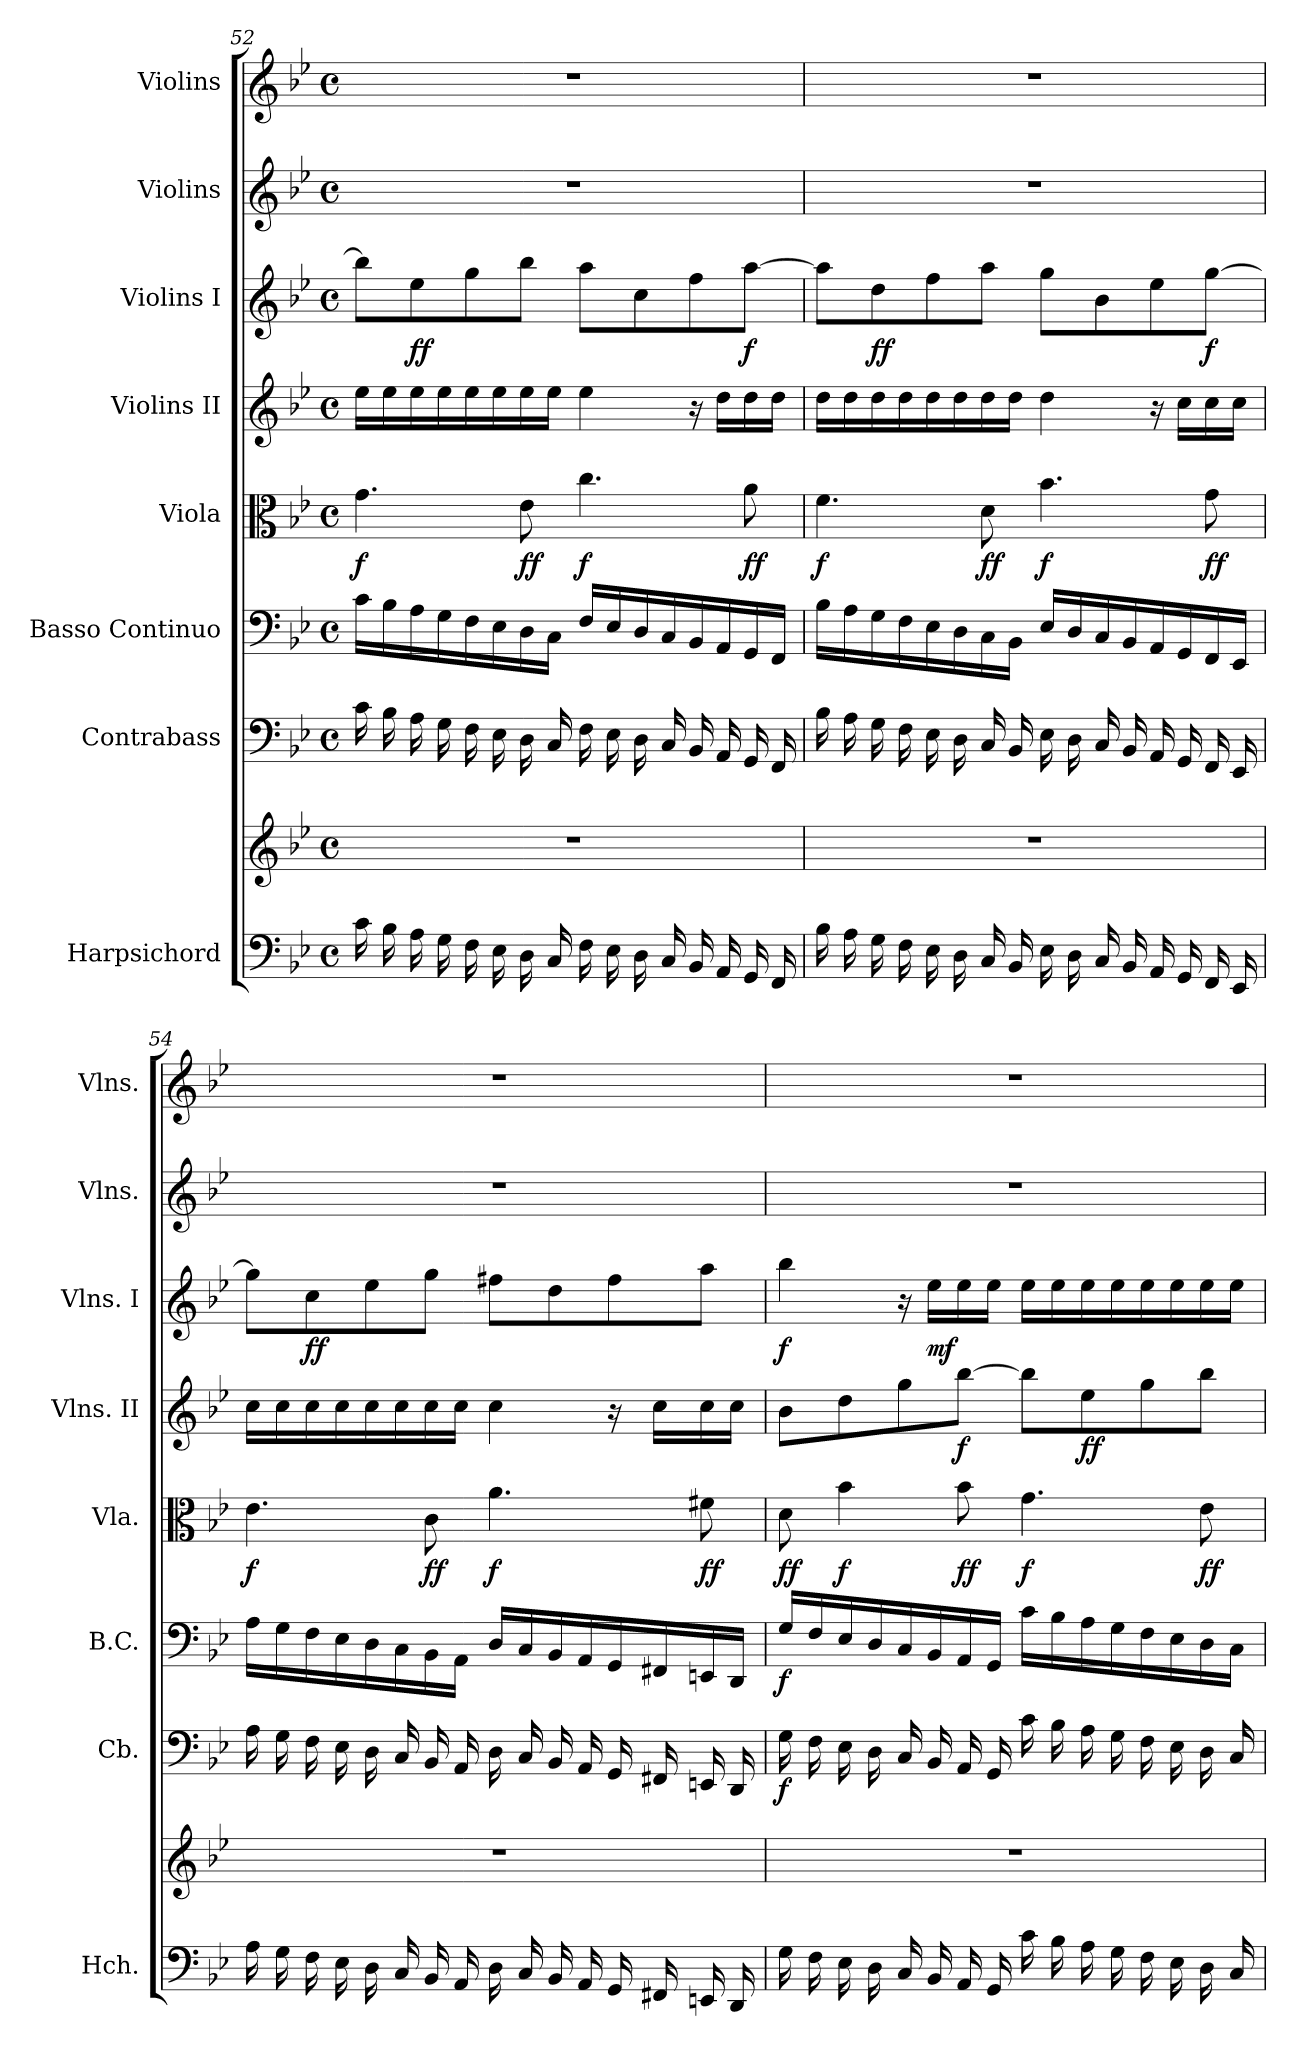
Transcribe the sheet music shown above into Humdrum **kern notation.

**kern	**kern	**kern	**dynam	**kern	**dynam	**kern	**dynam	**kern	**dynam	**kern	**dynam	**kern	**kern
*part8	*part8	*part7	*part7	*part6	*part6	*part5	*part5	*part4	*part4	*part3	*part3	*part2	*part1
*staff9	*staff8	*staff7	*staff7	*staff6	*staff6	*staff5	*staff5	*staff4	*staff4	*staff3	*staff3	*staff2	*staff1
*I"Harpsichord	*	*I"Contrabass	*	*I"Basso Continuo	*	*I"Viola	*	*I"Violins II	*	*I"Violins I	*	*I"Violins	*I"Violins
*I'Hch.	*	*I'Cb.	*	*I'B.C.	*	*I'Vla.	*	*I'Vlns. II	*	*I'Vlns. I	*	*I'Vlns.	*I'Vlns.
*clefF4	*clefG2	*clefF4	*	*clefF4	*	*clefC3	*	*clefG2	*	*clefG2	*	*clefG2	*clefG2
*	*	*ITrd7c12	*	*	*	*	*	*	*	*	*	*	*
*k[b-e-]	*k[b-e-]	*k[b-e-]	*	*k[b-e-]	*	*k[b-e-]	*	*k[b-e-]	*	*k[b-e-]	*	*k[b-e-]	*k[b-e-]
*M4/4	*M4/4	*M4/4	*	*M4/4	*	*M4/4	*	*M4/4	*	*M4/4	*	*M4/4	*M4/4
*met(c)	*met(c)	*met(c)	*	*met(c)	*	*met(c)	*	*met(c)	*	*met(c)	*	*met(c)	*met(c)
=52	=52	=52	=52	=52	=52	=52	=52	=52	=52	=52	=52	=52	=52
!	!	!	!	!	!	!	!LO:DY:b	!	!	!	!	!	!
16c\	1r	16C\	.	16c\LL	.	4.g\	f	16ee-\LL	.	8bb-\L]	.	1r	1r
16B-\	.	16BB-\	.	16B-\	.	.	.	16ee-\	.	.	.	.	.
!	!	!	!	!	!	!	!	!	!	!	!LO:DY:b	!	!
16A\	.	16AA\	.	16A\	.	.	.	16ee-\	.	8ee-\	ff	.	.
16G\	.	16GG\	.	16G\	.	.	.	16ee-\	.	.	.	.	.
16F\	.	16FF\	.	16F\	.	.	.	16ee-\	.	8gg\	.	.	.
16E-\	.	16EE-\	.	16E-\	.	.	.	16ee-\	.	.	.	.	.
!	!	!	!	!	!	!	!LO:DY:b	!	!	!	!	!	!
16D\	.	16DD\	.	16D\	.	8e-\	ff	16ee-\	.	8bb-\J	.	.	.
16C/	.	16CC/	.	16C\JJ	.	.	.	16ee-\JJ	.	.	.	.	.
!	!	!	!	!	!	!	!LO:DY:b	!	!	!	!	!	!
16F\	.	16FF\	.	16F/LL	.	4.cc\	f	4ee-\	.	8aa\L	.	.	.
16E-\	.	16EE-\	.	16E-/	.	.	.	.	.	.	.	.	.
16D\	.	16DD\	.	16D/	.	.	.	.	.	8cc\	.	.	.
16C/	.	16CC/	.	16C/	.	.	.	.	.	.	.	.	.
16BB-/	.	16BBB-/	.	16BB-/	.	.	.	16r	.	8ff\	.	.	.
16AA/	.	16AAA/	.	16AA/	.	.	.	16dd\LL	.	.	.	.	.
!	!	!	!	!	!	!	!LO:DY:b	!	!	!	!LO:DY:b	!	!
16GG/	.	16GGG/	.	16GG/	.	8a\	ff	16dd\	.	[8aa\J	f	.	.
16FF/	.	16FFF/	.	16FF/JJ	.	.	.	16dd\JJ	.	.	.	.	.
!!LO:LB:g=z
=53	=53	=53	=53	=53	=53	=53	=53	=53	=53	=53	=53	=53	=53
!	!	!	!	!	!	!	!LO:DY:b	!	!	!	!	!	!
16B-\	1r	16BB-\	.	16B-\LL	.	4.f\	f	16dd\LL	.	8aa\L]	.	1r	1r
16A\	.	16AA\	.	16A\	.	.	.	16dd\	.	.	.	.	.
!	!	!	!	!	!	!	!	!	!	!	!LO:DY:b	!	!
16G\	.	16GG\	.	16G\	.	.	.	16dd\	.	8dd\	ff	.	.
16F\	.	16FF\	.	16F\	.	.	.	16dd\	.	.	.	.	.
16E-\	.	16EE-\	.	16E-\	.	.	.	16dd\	.	8ff\	.	.	.
16D\	.	16DD\	.	16D\	.	.	.	16dd\	.	.	.	.	.
!	!	!	!	!	!	!	!LO:DY:b	!	!	!	!	!	!
16C/	.	16CC/	.	16C\	.	8d\	ff	16dd\	.	8aa\J	.	.	.
16BB-/	.	16BBB-/	.	16BB-\JJ	.	.	.	16dd\JJ	.	.	.	.	.
!	!	!	!	!	!	!	!LO:DY:b	!	!	!	!	!	!
16E-\	.	16EE-\	.	16E-/LL	.	4.b-\	f	4dd\	.	8gg\L	.	.	.
16D\	.	16DD\	.	16D/	.	.	.	.	.	.	.	.	.
16C/	.	16CC/	.	16C/	.	.	.	.	.	8b-\	.	.	.
16BB-/	.	16BBB-/	.	16BB-/	.	.	.	.	.	.	.	.	.
16AA/	.	16AAA/	.	16AA/	.	.	.	16r	.	8ee-\	.	.	.
16GG/	.	16GGG/	.	16GG/	.	.	.	16cc\LL	.	.	.	.	.
!	!	!	!	!	!	!	!LO:DY:b	!	!	!	!LO:DY:b	!	!
16FF/	.	16FFF/	.	16FF/	.	8g\	ff	16cc\	.	[8gg\J	f	.	.
16EE-/	.	16EEE-/	.	16EE-/JJ	.	.	.	16cc\JJ	.	.	.	.	.
=54	=54	=54	=54	=54	=54	=54	=54	=54	=54	=54	=54	=54	=54
!	!	!	!	!	!	!	!LO:DY:b	!	!	!	!	!	!
16A\	1r	16AA\	.	16A\LL	.	4.e-\	f	16cc\LL	.	8gg\L]	.	1r	1r
16G\	.	16GG\	.	16G\	.	.	.	16cc\	.	.	.	.	.
!	!	!	!	!	!	!	!	!	!	!	!LO:DY:b	!	!
16F\	.	16FF\	.	16F\	.	.	.	16cc\	.	8cc\	ff	.	.
16E-\	.	16EE-\	.	16E-\	.	.	.	16cc\	.	.	.	.	.
16D\	.	16DD\	.	16D\	.	.	.	16cc\	.	8ee-\	.	.	.
16C/	.	16CC/	.	16C\	.	.	.	16cc\	.	.	.	.	.
!	!	!	!	!	!	!	!LO:DY:b	!	!	!	!	!	!
16BB-/	.	16BBB-/	.	16BB-\	.	8c\	ff	16cc\	.	8gg\J	.	.	.
16AA/	.	16AAA/	.	16AA\JJ	.	.	.	16cc\JJ	.	.	.	.	.
!	!	!	!	!	!	!	!LO:DY:b	!	!	!	!	!	!
16D\	.	16DD\	.	16D/LL	.	4.a\	f	4cc\	.	8ff#X\L	.	.	.
16C/	.	16CC/	.	16C/	.	.	.	.	.	.	.	.	.
16BB-/	.	16BBB-/	.	16BB-/	.	.	.	.	.	8dd\	.	.	.
16AA/	.	16AAA/	.	16AA/	.	.	.	.	.	.	.	.	.
16GG/	.	16GGG/	.	16GG/	.	.	.	16r	.	8ff#\	.	.	.
16FF#X/	.	16FFF#X/	.	16FF#X/	.	.	.	16cc\LL	.	.	.	.	.
!	!	!	!	!	!	!	!LO:DY:b	!	!	!	!	!	!
16EEn/	.	16EEEn/	.	16EEn/	.	8f#X\	ff	16cc\	.	8aa\J	.	.	.
16DD/	.	16DDD/	.	16DD/JJ	.	.	.	16cc\JJ	.	.	.	.	.
!!LO:LB:g=z
=55	=55	=55	=55	=55	=55	=55	=55	=55	=55	=55	=55	=55	=55
!	!	!	!LO:DY:b	!	!LO:DY:b	!	!LO:DY:b	!	!	!	!LO:DY:b	!	!
16G\	1r	16GG\	f	16G/LL	f	8d\	ff	8b-\L	.	4bb-\	f	1r	1r
16F\	.	16FF\	.	16F/	.	.	.	.	.	.	.	.	.
!	!	!	!	!	!	!	!LO:DY:b	!	!	!	!	!	!
16E-\	.	16EE-\	.	16E-/	.	4b-\	f	8dd\	.	.	.	.	.
16D\	.	16DD\	.	16D/	.	.	.	.	.	.	.	.	.
16C/	.	16CC/	.	16C/	.	.	.	8gg\	.	16r	.	.	.
!	!	!	!	!	!	!	!	!	!	!	!LO:DY:b	!	!
16BB-/	.	16BBB-/	.	16BB-/	.	.	.	.	.	16ee-\LL	mf	.	.
!	!	!	!	!	!	!	!LO:DY:b	!	!LO:DY:b	!	!	!	!
16AA/	.	16AAA/	.	16AA/	.	8b-\	ff	[8bb-\J	f	16ee-\	.	.	.
16GG/	.	16GGG/	.	16GG/JJ	.	.	.	.	.	16ee-\JJ	.	.	.
!	!	!	!	!	!	!	!LO:DY:b	!	!	!	!	!	!
16c\	.	16C\	.	16c\LL	.	4.g\	f	8bb-\L]	.	16ee-\LL	.	.	.
16B-\	.	16BB-\	.	16B-\	.	.	.	.	.	16ee-\	.	.	.
!	!	!	!	!	!	!	!	!	!LO:DY:b	!	!	!	!
16A\	.	16AA\	.	16A\	.	.	.	8ee-\	ff	16ee-\	.	.	.
16G\	.	16GG\	.	16G\	.	.	.	.	.	16ee-\	.	.	.
16F\	.	16FF\	.	16F\	.	.	.	8gg\	.	16ee-\	.	.	.
16E-\	.	16EE-\	.	16E-\	.	.	.	.	.	16ee-\	.	.	.
!	!	!	!	!	!	!	!LO:DY:b	!	!	!	!	!	!
16D\	.	16DD\	.	16D\	.	8e-\	ff	8bb-\J	.	16ee-\	.	.	.
16C/	.	16CC/	.	16C\JJ	.	.	.	.	.	16ee-\JJ	.	.	.
=	=	=	=	=	=	=	=	=	=	=	=	=	=
*-	*-	*-	*-	*-	*-	*-	*-	*-	*-	*-	*-	*-	*-
